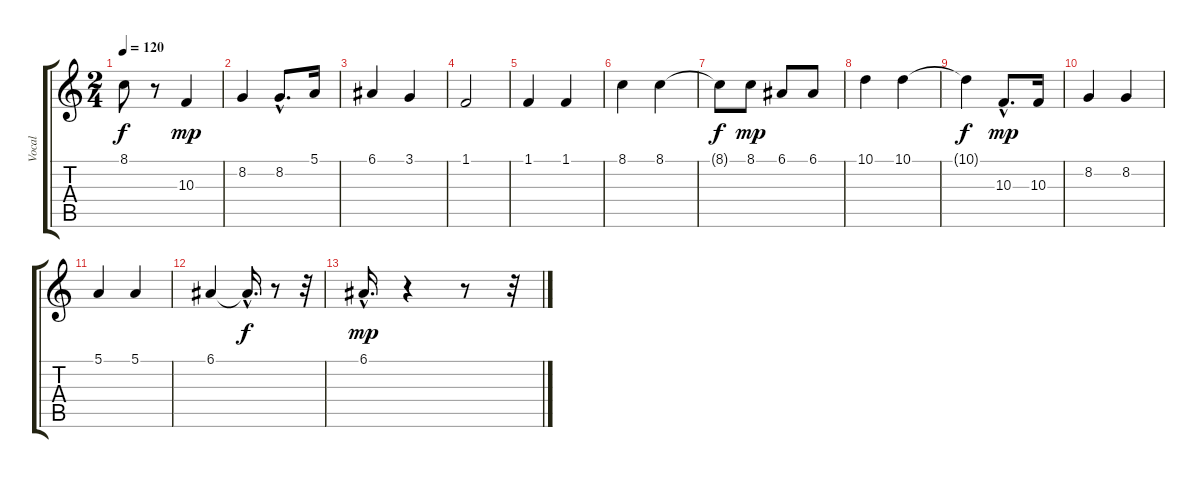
\track ("Vocal" "Vocal") {instrument synthvoice}
\staff {score tabs}
\tuning (E4 B3 G3 D3 A2 E2) {hide}
\ts (2 4)
\tempo 120
\clef g2
\ks c
8.1{t}.8{dy f} r.8 10.3.4{dy mp} |
8.2.4 8.2{hac}.8{d} 5.1.16 |
6.1.4 3.1.4 |
1.1.2 |
1.1.4 1.1.4 |
8.1.4 8.1.4 |
8.1{t}.8{dy f} 8.1.8{dy mp} 6.1.8 6.1.8 |
10.1.4 10.1.4 |
10.1{t}.4{dy f} 10.3{hac}.8{d dy mp} 10.3.16 |
8.2.4 8.2.4 |
5.1.4 5.1.4 |
6.1.4 6.1{hac t}.16{d dy f} r.8 r.32 |
6.1{hac}.16{d dy mp} r.4 r.8 r.32
